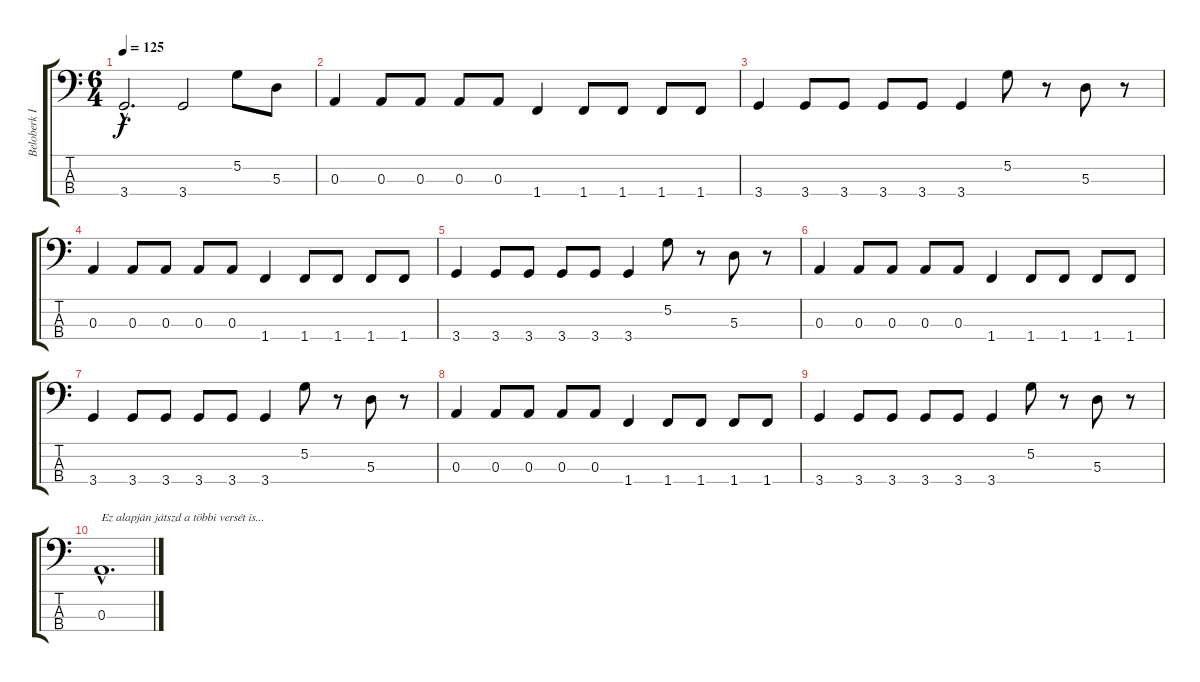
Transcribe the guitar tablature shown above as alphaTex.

\track ("Beloberk István" "Beloberk I") {instrument electricbassfinger}
\staff {score tabs}
\tuning (G2 D2 A1 E1) {hide}
\ts (6 4)
\tempo 125
\clef f4
\ks c
3.4{hac}.2{d dy f} 3.4.2 5.2.8 5.3.8 |
0.3.4 0.3.8 0.3.8 0.3.8 0.3.8 1.4.4 1.4.8 1.4.8 1.4.8 1.4.8 |
3.4.4 3.4.8 3.4.8 3.4.8 3.4.8 3.4.4 5.2.8 r.8 5.3.8 r.8 |
0.3.4 0.3.8 0.3.8 0.3.8 0.3.8 1.4.4 1.4.8 1.4.8 1.4.8 1.4.8 |
3.4.4 3.4.8 3.4.8 3.4.8 3.4.8 3.4.4 5.2.8 r.8 5.3.8 r.8 |
0.3.4 0.3.8 0.3.8 0.3.8 0.3.8 1.4.4 1.4.8 1.4.8 1.4.8 1.4.8 |
3.4.4 3.4.8 3.4.8 3.4.8 3.4.8 3.4.4 5.2.8 r.8 5.3.8 r.8 |
0.3.4 0.3.8 0.3.8 0.3.8 0.3.8 1.4.4 1.4.8 1.4.8 1.4.8 1.4.8 |
3.4.4 3.4.8 3.4.8 3.4.8 3.4.8 3.4.4 5.2.8 r.8 5.3.8 r.8 |
0.3{hac}.1{d txt "Ez alapján játszd a többi versét is..."}
